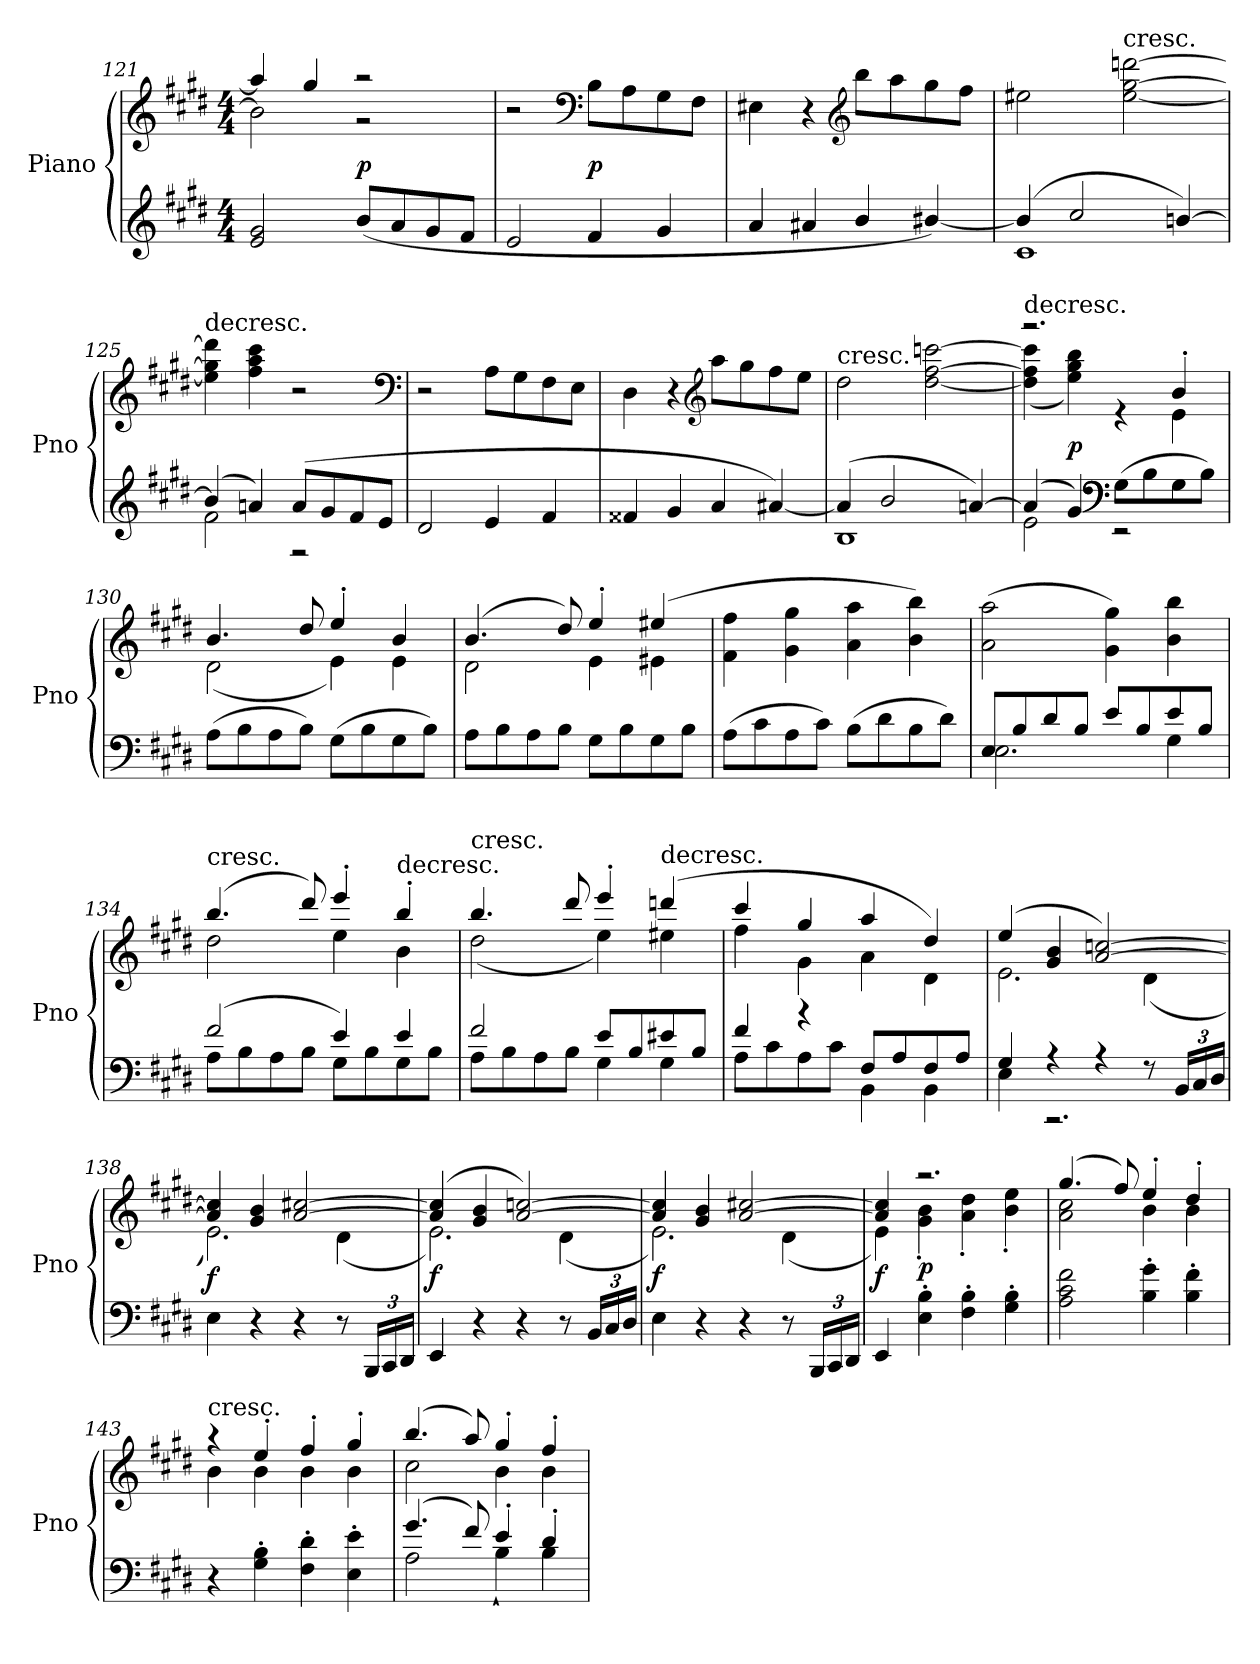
**kern	**kern	**dynam
*part1	*part1	*part1
*staff2	*staff1	*staff1/2
*I"Piano	*	*
*I'Pno	*	*
*clefG2	*clefG2	*
*k[f#c#g#d#]	*k[f#c#g#d#]	*
*E:	*E:	*
*M4/4	*M4/4	*
=121	=121	=121
*	*^	*
2e/ 2g#/	4aa/]	2b\]	.
.	4gg#/	.	.
(8b/L	2r	2r	p
8a/	.	.	.
8g#/	.	.	.
8f#/J	.	.	.
*	*v	*v	*
=122	=122	=122
2e/	2r	.
*	*clefF4	*
4f#/	8B\L	p
.	8A\	.
4g#/	8G#\	.
.	8F#\J	.
=123	=123	=123
4a/	4E#X\	.
4a#X/	4r	.
*	*clefG2	*
4b/	8bb\L	.
.	8aa\	.
[4b#X/)	8gg#\	.
.	8ff#\J	.
=124	=124	=124
*^	*	*
(4b#/]	1c#	2ee#X\	.
2cc#/	.	.	.
!	!	!LO:TX:t=cresc.	!
.	.	[2ee#\ [2gg#\ [2dddn\	.
[4bn/)	.	.	.
=125	=125	=125	=125
!	!	!LO:TX:t=decresc.	!
(4b/]	2f#\	4ee#]\ 4gg#]\ 4ddd]\	.
4an/)	.	4ff#\ 4aa\ 4ccc#\	.
(8a/L	2r	2r	.
8g#/	.	.	.
8f#/	.	.	.
8e/J	.	.	.
*v	*v	*	*
*	*clefF4	*
=126	=126	=126
2d#/	2r	.
4e/	8A\L	.
.	8G#\	.
4f#/	8F#\	.
.	8E\J	.
=127	=127	=127
4f##X/	4D#\	.
4g#/	4r	.
*	*clefG2	*
4a/	8aa\L	.
.	8gg#\	.
[4a#X/)	8ff#\	.
.	8ee\J	.
=128	=128	=128
*^	*	*
!	!	!LO:TX:t=cresc.	!
(4a#/]	1B	2dd#\	.
2b/	.	.	.
.	.	[2dd#\ [2ff#\ [2cccn\	.
[4an/)	.	.	.
=129	=129	=129	=129
*	*	*^	*
!	!	!LO:TX:t=decresc.	!	!
(4a/]	2e\	2.r	(4dd#]\ 4ff#]\ 4cccn]\	.
4g#/)	.	.	4ee\ 4gg#\ 4bb\)	p
*clefF4	*	*	*	*
(8G#\L	2r	.	4r	.
8B\	.	.	.	.
8G#\	.	4b'/	4e\	.
8B\J)	.	.	.	.
*v	*v	*	*	*
=130	=130	=130	=130
(8A\L	4.b/	(2d#\	.
8B\	.	.	.
8A\	.	.	.
8B\J)	8dd#/	.	.
(8G#\L	4ee'/	4e\)	.
8B\	.	.	.
8G#\	4b/	4e\	.
8B\J)	.	.	.
=131	=131	=131	=131
8A\L	(4.b/	2d#\	.
8B\	.	.	.
8A\	.	.	.
8B\J	8dd#/)	.	.
8G#\L	4ee'/	4e\	.
8B\	.	.	.
8G#\	(4ee#X/	4e#X\	.
8B\J	.	.	.
*	*v	*v	*
=132	=132	=132
(8A\L	4f#\ 4ff#\	.
8c#\	.	.
8A\	4g#\ 4gg#\	.
8c#\J)	.	.
(8B\L	4a\ 4aa\	.
8d#\	.	.
8B\	4b\ 4bb\)	.
8d#\J)	.	.
=133	=133	=133
*^	*	*
8E/L	2.E\	(2a\ 2aa\	.
8B/	.	.	.
8d#/	.	.	.
8B/J	.	.	.
8e/L	.	4g#\ 4gg#\)	.
8B/	.	.	.
8e/	4G#\	4b\ 4bb\	.
8B/J	.	.	.
=134	=134	=134	=134
*	*	*^	*
!	!	!LO:TX:t=cresc.	!	!
(2f#/	8A\L	(4.bb/	2dd#\	.
.	8B\	.	.	.
.	8A\	.	.	.
.	8B\J	8ddd#/)	.	.
4e/)	8G#\L	4eee'/	4ee\	.
.	8B\	.	.	.
!	!	!LO:TX:t=decresc.	!	!
4e/	8G#\	4bb'/	4b\	.
.	8B\J	.	.	.
=135	=135	=135	=135	=135
!	!	!LO:TX:t=cresc.	!	!
2f#/	8A\L	4.bb/	(2dd#\	.
.	8B\	.	.	.
.	8A\	.	.	.
.	8B\J	8ddd#/	.	.
8e/L	4G#\	4eee'/	4ee\)	.
8B/	.	.	.	.
!	!	!LO:TX:t=decresc.	!	!
8e#X/	4G#\	(4dddn/	4ee#X\	.
8B/J	.	.	.	.
=136	=136	=136	=136	=136
4f#/	8A\L	4ccc#/	4ff#\	.
.	8c#\	.	.	.
4r	8A\	4gg#/	4g#\	.
.	8c#\J	.	.	.
8F#/L	4BB\	4aa/	4a\	.
8A/	.	.	.	.
8F#/	4BB\	4dd#/)	4d#\	.
8A/J	.	.	.	.
=137	=137	=137	=137	=137
4G#/	4E\	(4ee/	2.e\	.
4r	2.r	4g#/ 4b/	.	.
4r	.	[2a/ [2ccn/)	.	.
8r	.	.	(4d#\	.
24BB/LL	.	.	.	.
24C#/	.	.	.	.
24D#/JJ	.	.	.	.
*v	*v	*	*	*
=138	=138	=138	=138
4E\	4a]/ 4cc]/	2.e\)	f
4r	4g#/ 4b/	.	.
4r	[2a/ [2cc#X/	.	.
8r	.	(4d#\	.
24BBB/LL	.	.	.
24CC#/	.	.	.
24DD#/JJ	.	.	.
=139	=139	=139	=139
4EE/	(4a]/ 4cc#]/	2.e\)	f
4r	4g#/ 4b/	.	.
4r	[2a/ [2ccn/)	.	.
8r	.	(4d#\	.
24BB/LL	.	.	.
24C#/	.	.	.
24D#/JJ	.	.	.
=140	=140	=140	=140
4E\	4a]/ 4ccn]/	2.e\)	f
4r	4g#/ 4b/	.	.
4r	[2a/ [2cc#X/	.	.
8r	.	(4d#\	.
24BBB/LL	.	.	.
24CC#/	.	.	.
24DD#/JJ	.	.	.
=141	=141	=141	=141
4EE/	4a]/ 4cc#]/	4e\)	f
4E'\ 4B'\	2.r	4g#'\ 4b'\	p
4F#'\ 4B'\	.	4a'\ 4dd#'\	.
4G#'\ 4B'\	.	4b'\ 4ee'\	.
=142	=142	=142	=142
2A\ 2c#\ 2f#\	(4.gg#/	2a\ 2cc#\	.
.	8ff#/)	.	.
4B'\ 4g#'\	4ee'/	4b\	.
4B'\ 4f#'\	4dd#'/	4b\	.
=143	=143	=143	=143
!	!LO:TX:t=cresc.	!	!
4r	4r	4b\	.
4G#'\ 4B'\	4ee'/	4b\	.
4F#'\ 4d#'\	4ff#'/	4b\	.
4E'\ 4e'\	4gg#'/	4b\	.
=144	=144	=144	=144
*^	*	*	*
(4.g#/	2A\	(4.bb/	2cc#\	.
8f#/)	.	8aa/)	.	.
4e'/	4B`\	4gg#'/	4b\	.
4d#'/	4B\	4ff#'/	4b\	.
*v	*v	*	*	*
*	*v	*v	*
=	=	=
*-	*-	*-
